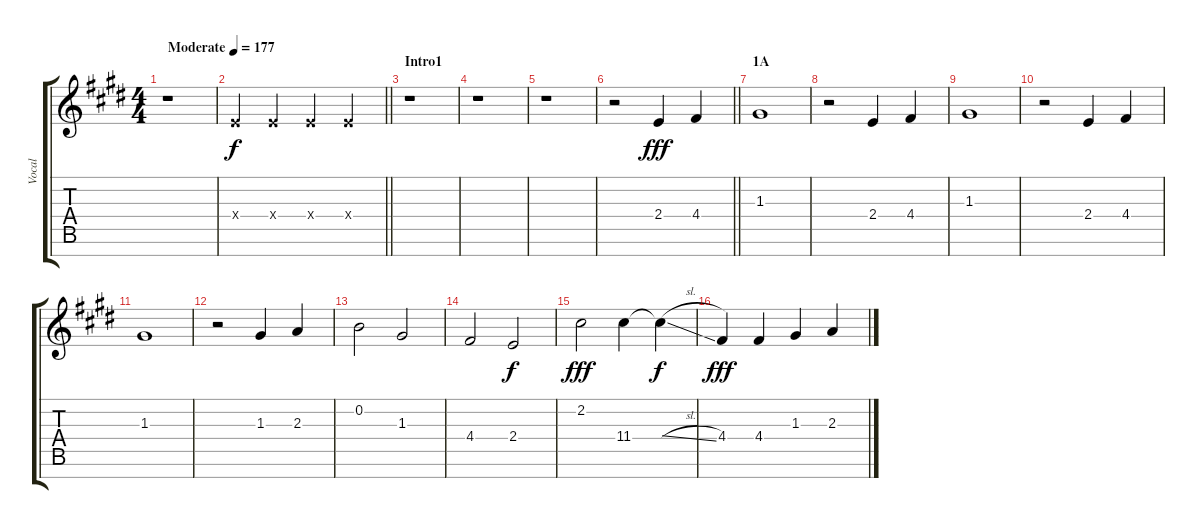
\track ("Vocal" "Vocal") {instrument voiceoohs}
\staff {score tabs}
\tuning (E5 B4 G4 D4 A3 E3 B2) {hide}
\ts (4 4)
\tempo (177 "Moderate")
\clef g2
\ks e
r.1{dy f instrument voiceoohs} |
\barLineRight lightlight
2.4{x}.4 2.4{x}.4 2.4{x}.4 2.4{x}.4 |
\section ("" "Intro1")
r.1 |
r.1 |
r.1 |
\barLineRight lightlight
r.2 2.4.4{dy fff} 4.4.4 |
\section ("" "1A")
1.3.1 |
r.2 2.4.4 4.4.4 |
1.3.1 |
r.2 2.4.4 4.4.4 |
1.3.1 |
r.2 1.3.4 2.3.4 |
0.2.2 1.3.2 |
4.4.2 2.4.2{dy f} |
2.2.2{dy fff} 11.4.4 11.4{sl t}.4{dy f} |
4.4.4{dy fff} 4.4.4 1.3.4 2.3.4
